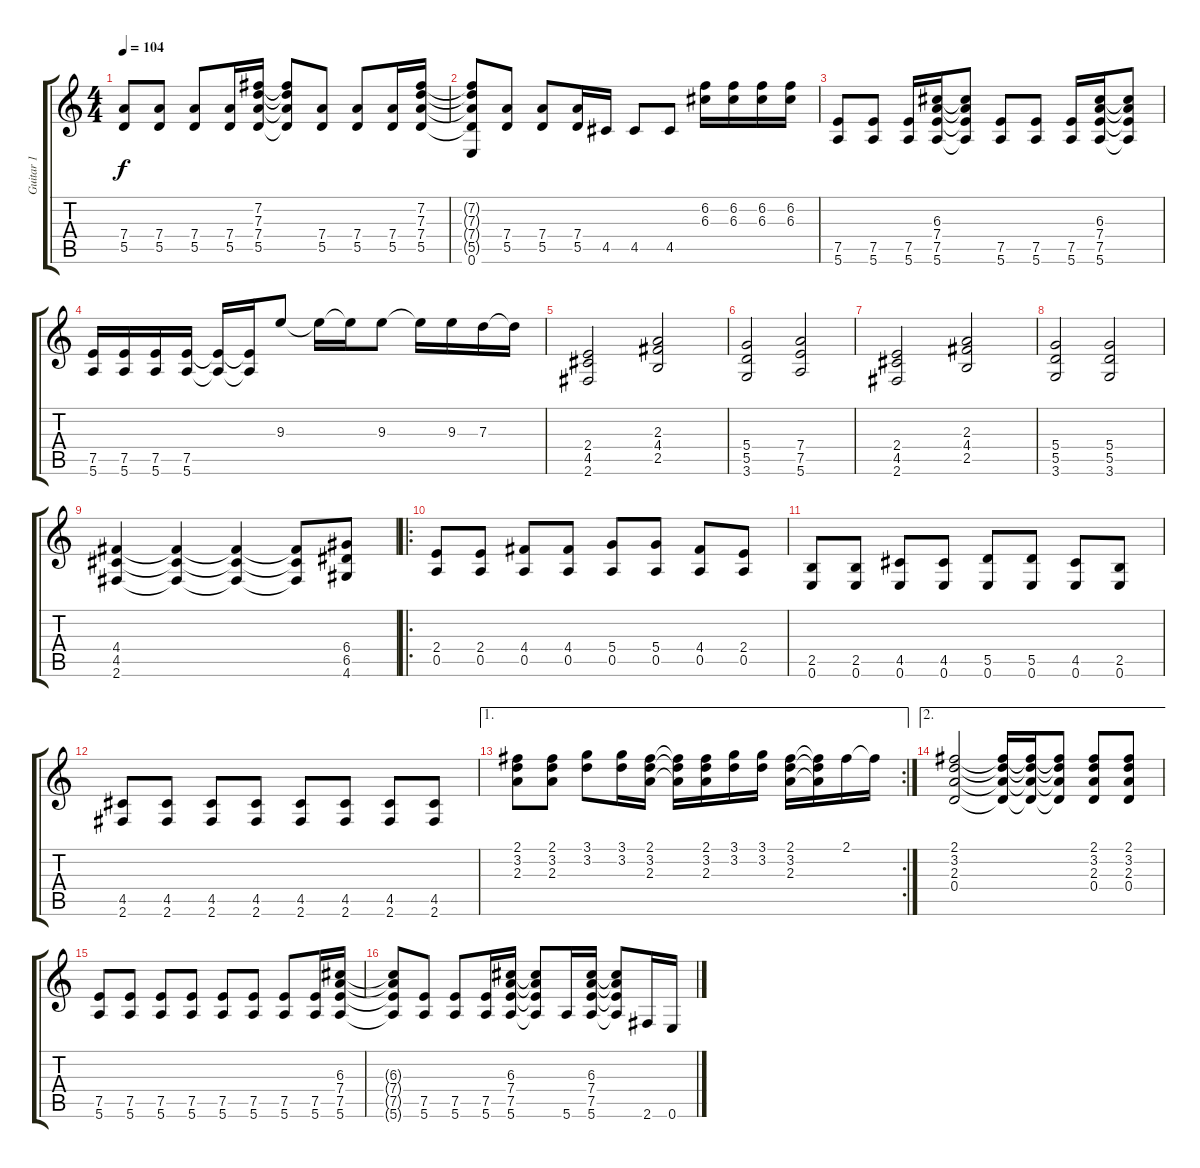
\track ("Guitar 1" "Guitar 1") {instrument overdrivenguitar}
\staff {score tabs}
\tuning (E4 B3 G3 D3 A2 E2) {hide}
\ts (4 4)
\tempo 104
\clef g2
\ks c
(7.4 5.5).8{dy f} (7.4 5.5).8 (7.4 5.5).8 (7.4 5.5).16 (7.2 7.3 7.4 5.5).16 (7.2{t} 7.3{t} 7.4{t} 5.5{t}).8 (7.4 5.5).8 (7.4 5.5).8 (7.4 5.5).16 (7.2 7.3 7.4 5.5).16 |
(7.2{t} 7.3{t} 7.4{t} 5.5{t} 0.6{t}).8 (7.4 5.5).8 (7.4 5.5).8 (7.4 5.5).16 4.5.16 4.5.8 4.5.8 (6.2 6.3).16 (6.2 6.3).16 (6.2 6.3).16 (6.2 6.3).16 |
(7.5 5.6).8 (7.5 5.6).8 (7.5 5.6).16 (6.3 7.4 7.5 5.6).16 (6.3{t} 7.4{t} 7.5{t} 5.6{t}).8 (7.5 5.6).8 (7.5 5.6).8 (7.5 5.6).16 (6.3 7.4 7.5 5.6).16 (6.3{t} 7.4{t} 7.5{t} 5.6{t}).8 |
(7.5 5.6).16 (7.5 5.6).16 (7.5 5.6).16 (7.5 5.6).16 (7.5{t} 5.6{t}).16 (7.5{t} 5.6{t}).16 9.3.8 9.3{t}.16 9.3{t}.16 9.3.8 9.3{t}.16 9.3.16 7.3.16 7.3{t}.16 |
(2.4 4.5 2.6).2 (2.3 4.4 2.5).2 |
(5.4 5.5 3.6).2 (7.4 7.5 5.6).2 |
(2.4 4.5 2.6).2 (2.3 4.4 2.5).2 |
(5.4 5.5 3.6).2 (5.4 5.5 3.6).2 |
(4.4 4.5 2.6).4 (4.4{t} 4.5{t} 2.6{t}).4 (4.4{t} 4.5{t} 2.6{t}).4 (4.4{t} 4.5{t} 2.6{t}).8 (6.4 6.5 4.6).8 |
\ro
(2.4 0.5).8 (2.4 0.5).8 (4.4 0.5).8 (4.4 0.5).8 (5.4 0.5).8 (5.4 0.5).8 (4.4 0.5).8 (2.4 0.5).8 |
(2.5 0.6).8 (2.5 0.6).8 (4.5 0.6).8 (4.5 0.6).8 (5.5 0.6).8 (5.5 0.6).8 (4.5 0.6).8 (2.5 0.6).8 |
(4.5 2.6).8 (4.5 2.6).8 (4.5 2.6).8 (4.5 2.6).8 (4.5 2.6).8 (4.5 2.6).8 (4.5 2.6).8 (4.5 2.6).8 |
\ae 1
\rc 2
(2.1 3.2 2.3).8 (2.1 3.2 2.3).8 (3.1 3.2).8 (3.1 3.2).16 (2.1 3.2 2.3).16 (2.1{t} 3.2{t} 2.3{t}).16 (2.1 3.2 2.3).16 (3.1 3.2).16 (3.1 3.2).16 (2.1 3.2 2.3).16 (2.1{t} 3.2{t} 2.3{t}).16 2.1.16 2.1{t}.16 |
\ae 2
(2.1 3.2 2.3 0.4).2 (2.1{t} 3.2{t} 2.3{t} 0.4{t}).16 (2.1{t} 3.2{t} 2.3{t} 0.4{t}).16 (2.1{t} 3.2{t} 2.3{t} 0.4{t}).8 (2.1 3.2 2.3 0.4).8 (2.1 3.2 2.3 0.4).8 |
(7.5 5.6).8 (7.5 5.6).8 (7.5 5.6).8 (7.5 5.6).8 (7.5 5.6).8 (7.5 5.6).8 (7.5 5.6).8 (7.5 5.6).16 (6.3 7.4 7.5 5.6).16 |
(6.3{t} 7.4{t} 7.5{t} 5.6{t}).8 (7.5 5.6).8 (7.5 5.6).8 (7.5 5.6).16 (6.3 7.4 7.5 5.6).16 (6.3{t} 7.4{t} 7.5{t} 5.6{t}).8 5.6.16 (6.3 7.4 7.5 5.6).16 (6.3{t} 7.4{t} 7.5{t} 5.6{t}).8 2.6.16 0.6.16
